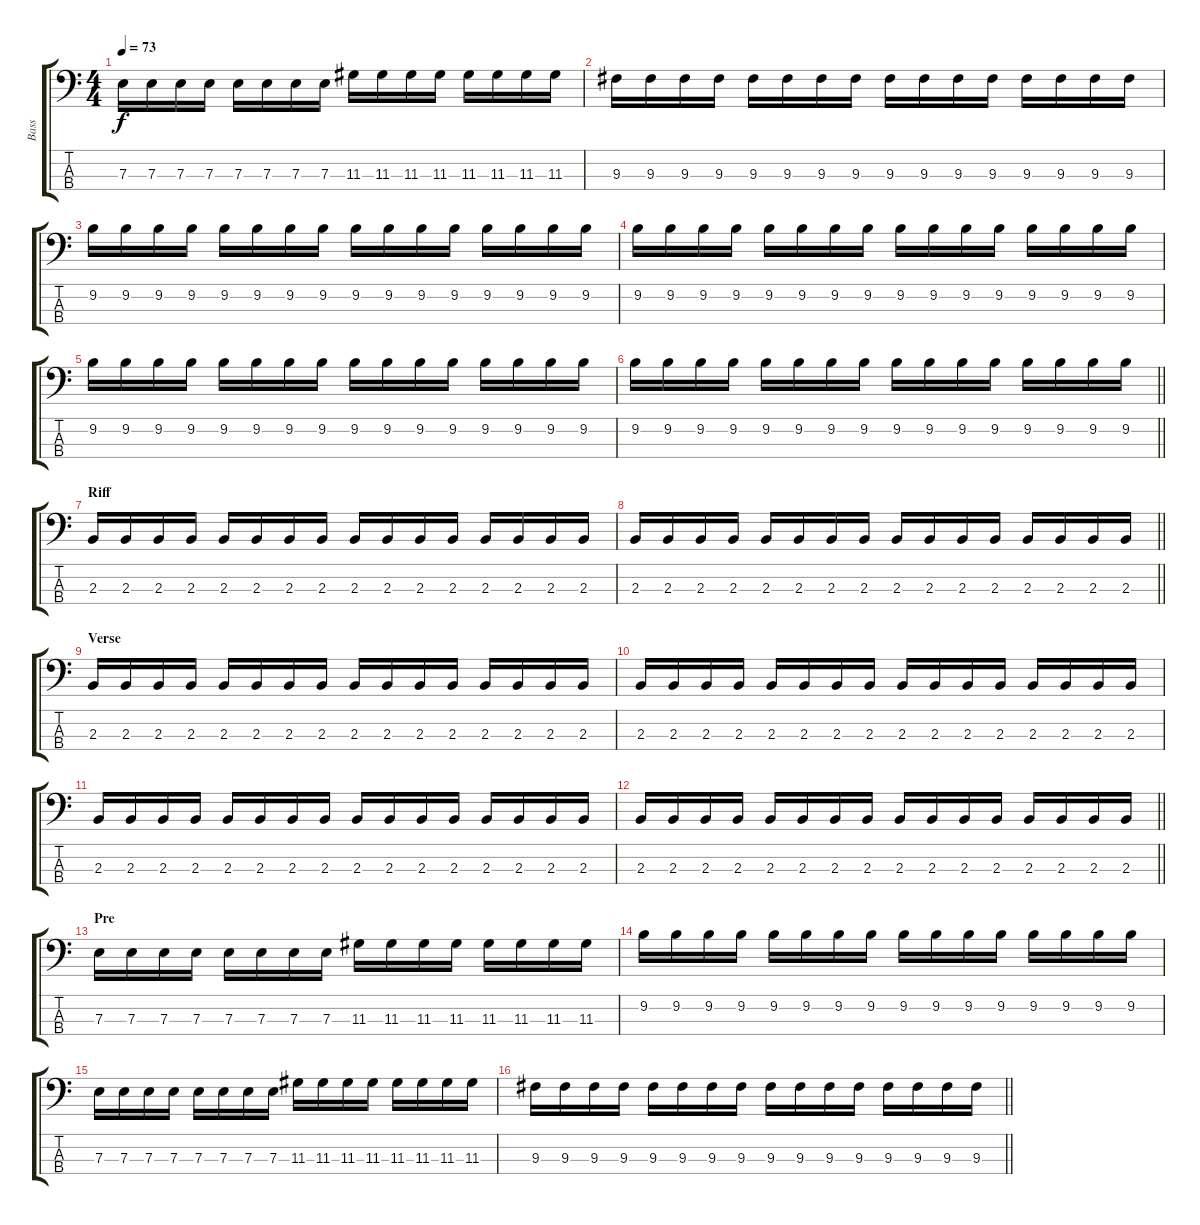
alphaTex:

\track ("Bass" "Bass") {instrument electricbassfinger}
\staff {score tabs}
\tuning (G2 D2 A1 E1) {hide}
\ts (4 4)
\tempo 73
\clef f4
\ks c
7.3.16{dy f} 7.3.16 7.3.16 7.3.16 7.3.16 7.3.16 7.3.16 7.3.16 11.3.16 11.3.16 11.3.16 11.3.16 11.3.16 11.3.16 11.3.16 11.3.16 |
9.3.16 9.3.16 9.3.16 9.3.16 9.3.16 9.3.16 9.3.16 9.3.16 9.3.16 9.3.16 9.3.16 9.3.16 9.3.16 9.3.16 9.3.16 9.3.16 |
9.2.16 9.2.16 9.2.16 9.2.16 9.2.16 9.2.16 9.2.16 9.2.16 9.2.16 9.2.16 9.2.16 9.2.16 9.2.16 9.2.16 9.2.16 9.2.16 |
9.2.16 9.2.16 9.2.16 9.2.16 9.2.16 9.2.16 9.2.16 9.2.16 9.2.16 9.2.16 9.2.16 9.2.16 9.2.16 9.2.16 9.2.16 9.2.16 |
9.2.16 9.2.16 9.2.16 9.2.16 9.2.16 9.2.16 9.2.16 9.2.16 9.2.16 9.2.16 9.2.16 9.2.16 9.2.16 9.2.16 9.2.16 9.2.16 |
\barLineRight lightlight
9.2.16 9.2.16 9.2.16 9.2.16 9.2.16 9.2.16 9.2.16 9.2.16 9.2.16 9.2.16 9.2.16 9.2.16 9.2.16 9.2.16 9.2.16 9.2.16 |
\section ("" "Riff")
2.3.16 2.3.16 2.3.16 2.3.16 2.3.16 2.3.16 2.3.16 2.3.16 2.3.16 2.3.16 2.3.16 2.3.16 2.3.16 2.3.16 2.3.16 2.3.16 |
\barLineRight lightlight
2.3.16 2.3.16 2.3.16 2.3.16 2.3.16 2.3.16 2.3.16 2.3.16 2.3.16 2.3.16 2.3.16 2.3.16 2.3.16 2.3.16 2.3.16 2.3.16 |
\section ("" "Verse")
2.3.16 2.3.16 2.3.16 2.3.16 2.3.16 2.3.16 2.3.16 2.3.16 2.3.16 2.3.16 2.3.16 2.3.16 2.3.16 2.3.16 2.3.16 2.3.16 |
2.3.16 2.3.16 2.3.16 2.3.16 2.3.16 2.3.16 2.3.16 2.3.16 2.3.16 2.3.16 2.3.16 2.3.16 2.3.16 2.3.16 2.3.16 2.3.16 |
2.3.16 2.3.16 2.3.16 2.3.16 2.3.16 2.3.16 2.3.16 2.3.16 2.3.16 2.3.16 2.3.16 2.3.16 2.3.16 2.3.16 2.3.16 2.3.16 |
\barLineRight lightlight
2.3.16 2.3.16 2.3.16 2.3.16 2.3.16 2.3.16 2.3.16 2.3.16 2.3.16 2.3.16 2.3.16 2.3.16 2.3.16 2.3.16 2.3.16 2.3.16 |
\section ("" "Pre")
7.3.16 7.3.16 7.3.16 7.3.16 7.3.16 7.3.16 7.3.16 7.3.16 11.3.16 11.3.16 11.3.16 11.3.16 11.3.16 11.3.16 11.3.16 11.3.16 |
9.2.16 9.2.16 9.2.16 9.2.16 9.2.16 9.2.16 9.2.16 9.2.16 9.2.16 9.2.16 9.2.16 9.2.16 9.2.16 9.2.16 9.2.16 9.2.16 |
7.3.16 7.3.16 7.3.16 7.3.16 7.3.16 7.3.16 7.3.16 7.3.16 11.3.16 11.3.16 11.3.16 11.3.16 11.3.16 11.3.16 11.3.16 11.3.16 |
\barLineRight lightlight
9.3.16 9.3.16 9.3.16 9.3.16 9.3.16 9.3.16 9.3.16 9.3.16 9.3.16 9.3.16 9.3.16 9.3.16 9.3.16 9.3.16 9.3.16 9.3.16
